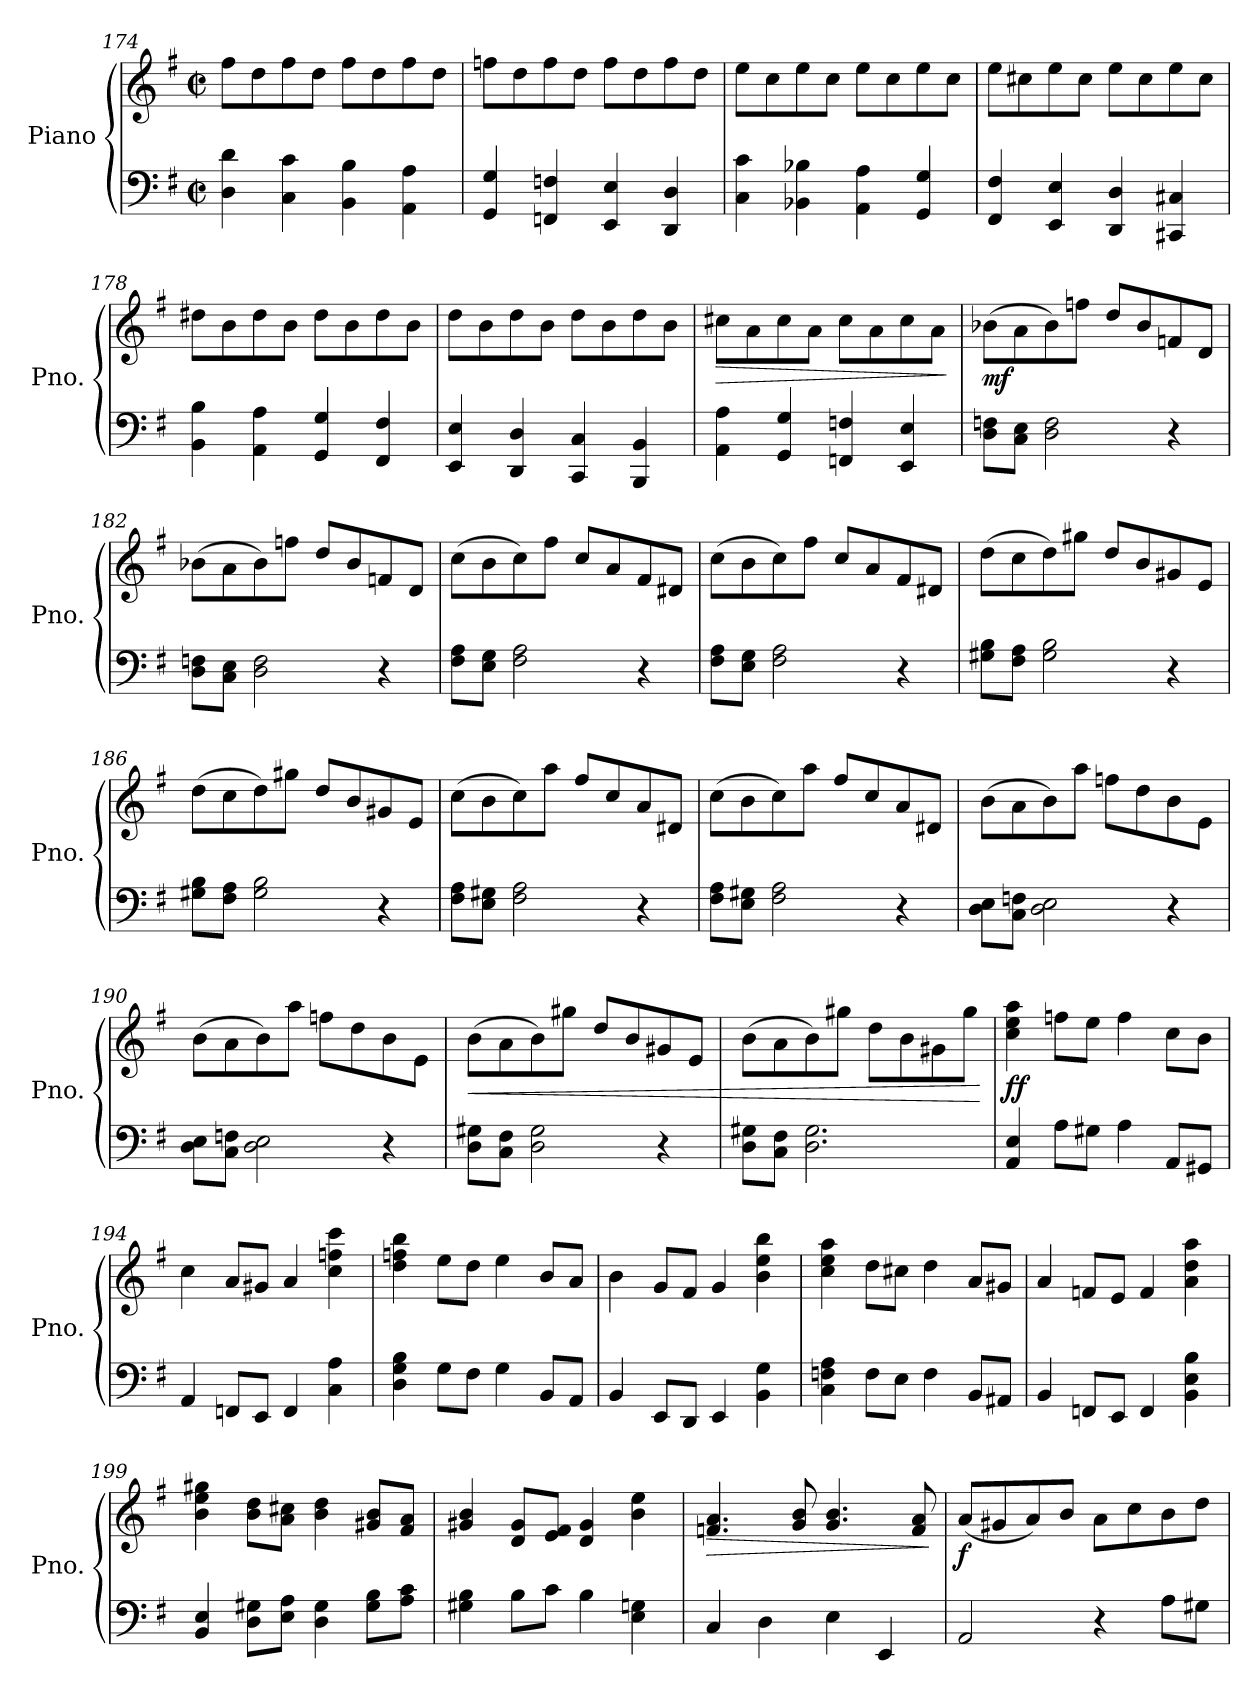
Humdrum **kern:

**kern	**kern	**dynam
*part1	*part1	*part1
*staff2	*staff1	*staff1/2
*I"Piano	*	*
*I'Pno.	*	*
*clefF4	*clefG2	*
*k[f#]	*k[f#]	*
*M2/2	*M2/2	*
*met(c|)	*met(c|)	*
=174	=174	=174
4D\ 4d\	8ff#\L	.
.	8dd\	.
4C\ 4c\	8ff#\	.
.	8dd\J	.
4BB\ 4B\	8ff#\L	.
.	8dd\	.
4AA\ 4A\	8ff#\	.
.	8dd\J	.
=175	=175	=175
4GG/ 4G/	8ffn\L	.
.	8dd\	.
4FFn/ 4Fn/	8ff\	.
.	8dd\J	.
4EE/ 4E/	8ff\L	.
.	8dd\	.
4DD/ 4D/	8ff\	.
.	8dd\J	.
=176	=176	=176
4C\ 4c\	8ee\L	.
.	8cc\	.
4BB-X\ 4B-X\	8ee\	.
.	8cc\J	.
4AA\ 4A\	8ee\L	.
.	8cc\	.
4GG/ 4G/	8ee\	.
.	8cc\J	.
=177	=177	=177
4FF#/ 4F#/	8ee\L	.
.	8cc#X\	.
4EE/ 4E/	8ee\	.
.	8cc#\J	.
4DD/ 4D/	8ee\L	.
.	8cc#\	.
4CC#X/ 4C#X/	8ee\	.
.	8cc#\J	.
!!LO:LB:g=z
=178	=178	=178
4BB\ 4B\	8dd#X\L	.
.	8b\	.
4AA\ 4A\	8dd#\	.
.	8b\J	.
4GG/ 4G/	8dd#\L	.
.	8b\	.
4FF#/ 4F#/	8dd#\	.
.	8b\J	.
=179	=179	=179
4EE/ 4E/	8dd\L	.
.	8b\	.
4DD/ 4D/	8dd\	.
.	8b\J	.
4CC/ 4C/	8dd\L	.
.	8b\	.
4BBB/ 4BB/	8dd\	.
.	8b\J	.
=180	=180	=180
!	!	!LO:HP:b
4AA\ 4A\	8cc#X\L	>
.	8a\	.
4GG/ 4G/	8cc#\	.
.	8a\J	.
4FFn/ 4Fn/	8cc#\L	.
.	8a\	.
4EE/ 4E/	8cc#\	.
.	8a\J	.
.	.	]
=181	=181	=181
!	!	!LO:DY:b
8D\ 8Fn\L	(>8b-X\L	mf
8C\ 8E\J	8a\	.
2D\ 2F\	8b-\)	.
.	8ffn\J	.
.	8dd/L	.
.	8b-/	.
4r	8fn/	.
.	8d/J	.
=182	=182	=182
8D\ 8Fn\L	(>8b-X\L	.
8C\ 8E\J	8a\	.
2D\ 2F\	8b-\)	.
.	8ffn\J	.
.	8dd/L	.
.	8b-/	.
4r	8fn/	.
.	8d/J	.
!!LO:LB:g=z
=183	=183	=183
8F#\ 8A\L	(>8cc\L	.
8E\ 8G\J	8b\	.
2F#\ 2A\	8cc\)	.
.	8ff#\J	.
.	8cc/L	.
.	8a/	.
4r	8f#/	.
.	8d#X/J	.
=184	=184	=184
8F#\ 8A\L	(>8cc\L	.
8E\ 8G\J	8b\	.
2F#\ 2A\	8cc\)	.
.	8ff#\J	.
.	8cc/L	.
.	8a/	.
4r	8f#/	.
.	8d#X/J	.
=185	=185	=185
8G#X\ 8B\L	(>8dd\L	.
8F#\ 8A\J	8cc\	.
2G#\ 2B\	8dd\)	.
.	8gg#X\J	.
.	8dd/L	.
.	8b/	.
4r	8g#X/	.
.	8e/J	.
=186	=186	=186
8G#X\ 8B\L	(>8dd\L	.
8F#\ 8A\J	8cc\	.
2G#\ 2B\	8dd\)	.
.	8gg#X\J	.
.	8dd/L	.
.	8b/	.
4r	8g#X/	.
.	8e/J	.
=187	=187	=187
8F#\ 8A\L	(>8cc\L	.
8E\ 8G#X\J	8b\	.
2F#\ 2A\	8cc\)	.
.	8aa\J	.
.	8ff#/L	.
.	8cc/	.
4r	8a/	.
.	8d#X/J	.
=188	=188	=188
8F#\ 8A\L	(>8cc\L	.
8E\ 8G#X\J	8b\	.
2F#\ 2A\	8cc\)	.
.	8aa\J	.
.	8ff#/L	.
.	8cc/	.
4r	8a/	.
.	8d#X/J	.
!!LO:LB:g=z
=189	=189	=189
8D\ 8E\L	(>8b\L	.
8C\ 8Fn\J	8a\	.
2D\ 2E\	8b\)	.
.	8aa\J	.
.	8ffn\L	.
.	8dd\	.
4r	8b\	.
.	8e\J	.
=190	=190	=190
8D\ 8E\L	(>8b\L	.
8C\ 8Fn\J	8a\	.
2D\ 2E\	8b\)	.
.	8aa\J	.
.	8ffn\L	.
.	8dd\	.
4r	8b\	.
.	8e\J	.
=191	=191	=191
!	!	!LO:HP:b
8D\ 8G#X\L	(>8b\L	<
8C\ 8F#\J	8a\	.
2D\ 2G#\	8b\)	.
.	8gg#X\J	.
.	8dd/L	.
.	8b/	.
4r	8g#X/	.
.	8e/J	.
=192	=192	=192
8D\ 8G#X\L	(>8b\L	.
8C\ 8F#\J	8a\	.
2.D\ 2.G#\	8b\)	.
.	8gg#X\J	.
.	8dd\L	.
.	8b\	.
.	8g#X\	.
.	8gg#\J	.
.	.	[
=193	=193	=193
!	!	!LO:DY:b
4AA/ 4E/	4cc\ 4ee\ 4aa\	ff
8A\L	8ffn\L	.
8G#X\J	8ee\J	.
4A\	4ff\	.
8AA/L	8cc\L	.
8GG#X/J	8b\J	.
=194	=194	=194
4AA/	4cc\	.
8FFn/L	8a/L	.
8EE/J	8g#X/J	.
4FF/	4a/	.
4C\ 4A\	4cc\ 4ffn\ 4ccc\	.
!!LO:LB:g=z
=195	=195	=195
4D\ 4G\ 4B\	4dd\ 4ffn\ 4bb\	.
8G\L	8ee\L	.
8F#\J	8dd\J	.
4G\	4ee\	.
8BB/L	8b/L	.
8AA/J	8a/J	.
=196	=196	=196
4BB/	4b\	.
8EE/L	8g/L	.
8DD/J	8f#/J	.
4EE/	4g/	.
4BB\ 4G\	4b\ 4ee\ 4bb\	.
=197	=197	=197
4C\ 4Fn\ 4A\	4cc\ 4ee\ 4aa\	.
8F\L	8dd\L	.
8E\J	8cc#X\J	.
4F\	4dd\	.
8BB/L	8a/L	.
8AA#X/J	8g#X/J	.
=198	=198	=198
4BB/	4a/	.
8FFn/L	8fn/L	.
8EE/J	8e/J	.
4FF/	4f/	.
4BB\ 4E\ 4B\	4a\ 4dd\ 4aa\	.
=199	=199	=199
4BB/ 4E/	4b\ 4ee\ 4gg#X\	.
8D\ 8G#X\L	8b\ 8dd\L	.
8E\ 8A\J	8a\ 8cc#X\J	.
4D\ 4G#\	4b\ 4dd\	.
8G#\ 8B\L	8g#X/ 8b/L	.
8A\ 8c\J	8f#/ 8a/J	.
=200	=200	=200
4G#X\ 4B\	4g#X/ 4b/	.
8B\L	8d/ 8g#/L	.
8c\J	8e/ 8f#/J	.
4B\	4d/ 4g#/	.
4E\ 4Gn\	4b\ 4ee\	.
=201	=201	=201
!	!	!LO:HP:b
4C/	4.fn/ 4.a/	>
4D\	.	.
.	8g/ 8b/	.
4E\	4.g/ 4.b/	.
4EE/	.	.
.	8f/ 8a/	.
.	.	]
!!LO:PB:g=z
=202	=202	=202
!	!	!LO:DY:b
2AA/	(<8a/L	f
.	8g#X/	.
.	8a/)	.
.	8b/J	.
4r	8a\L	.
.	8cc\	.
8A\L	8b\	.
8G#X\J	8dd\J	.
=	=	=
*-	*-	*-
